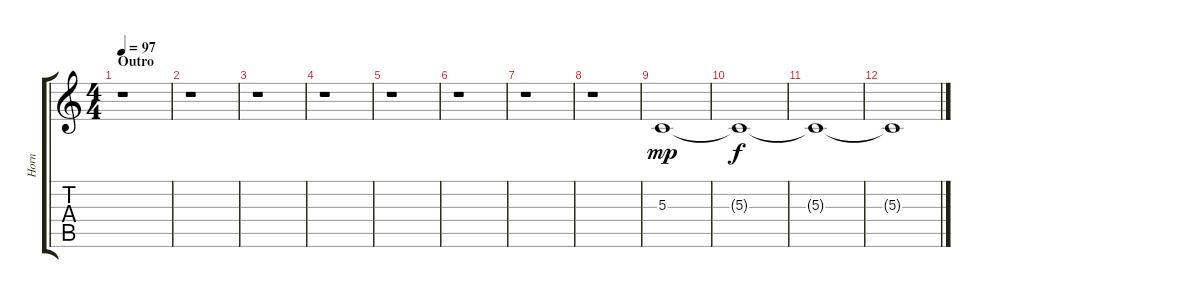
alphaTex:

\track ("Horn" "Horn") {instrument frenchhorn}
\staff {score tabs}
\tuning (E4 B3 G3 D3 A2 E2) {hide}
\ts (4 4)
\section ("" "Outro")
\tempo 97
\clef g2
\ks c
r.1{dy f} |
r.1 |
r.1 |
r.1 |
r.1 |
r.1 |
r.1 |
r.1 |
5.3.1{dy mp} |
5.3{t}.1{dy f} |
5.3{t}.1{volume 0} |
5.3{t}.1
